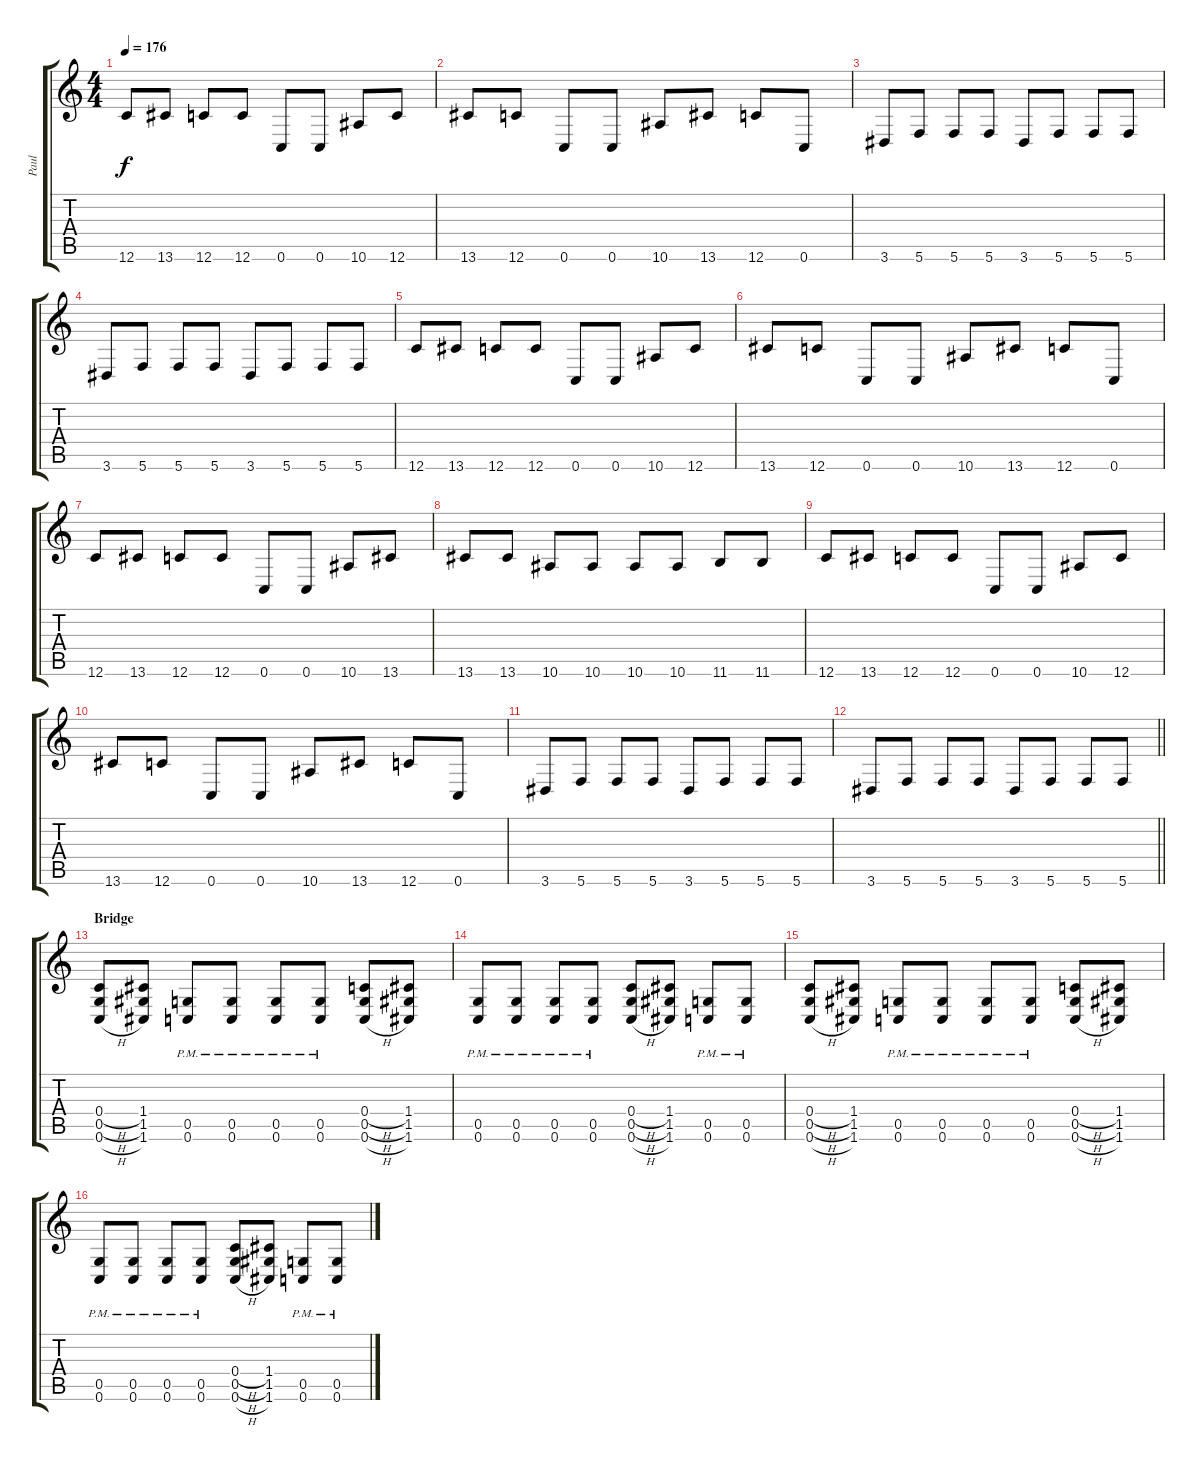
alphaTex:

\track ("Paul" "Paul") {instrument distortionguitar}
\staff {score tabs}
\tuning (D4 A3 F3 C3 G2 C2) {hide}
\ts (4 4)
\tempo 176
\clef g2
\ks c
12.6.8{dy f} 13.6.8 12.6.8 12.6.8 0.6.8 0.6.8 10.6.8 12.6.8 |
13.6.8 12.6.8 0.6.8 0.6.8 10.6.8 13.6.8 12.6.8 0.6.8 |
3.6.8 5.6.8 5.6.8 5.6.8 3.6.8 5.6.8 5.6.8 5.6.8 |
3.6.8 5.6.8 5.6.8 5.6.8 3.6.8 5.6.8 5.6.8 5.6.8 |
12.6.8 13.6.8 12.6.8 12.6.8 0.6.8 0.6.8 10.6.8 12.6.8 |
13.6.8 12.6.8 0.6.8 0.6.8 10.6.8 13.6.8 12.6.8 0.6.8 |
12.6.8 13.6.8 12.6.8 12.6.8 0.6.8 0.6.8 10.6.8 13.6.8 |
13.6.8 13.6.8 10.6.8 10.6.8 10.6.8 10.6.8 11.6.8 11.6.8 |
12.6.8 13.6.8 12.6.8 12.6.8 0.6.8 0.6.8 10.6.8 12.6.8 |
13.6.8 12.6.8 0.6.8 0.6.8 10.6.8 13.6.8 12.6.8 0.6.8 |
3.6.8 5.6.8 5.6.8 5.6.8 3.6.8 5.6.8 5.6.8 5.6.8 |
\barLineRight lightlight
3.6.8 5.6.8 5.6.8 5.6.8 3.6.8 5.6.8 5.6.8 5.6.8 |
\section ("" "Bridge ")
(0.4{h} 0.5{h} 0.6{h}).8 (1.4 1.5 1.6).8 (0.5{pm} 0.6{pm}).8 (0.5{pm} 0.6{pm}).8 (0.5{pm} 0.6{pm}).8 (0.5{pm} 0.6{pm}).8 (0.4{h} 0.5{h} 0.6{h}).8 (1.4 1.5 1.6).8 |
(0.5{pm} 0.6{pm}).8 (0.5{pm} 0.6{pm}).8 (0.5{pm} 0.6{pm}).8 (0.5{pm} 0.6{pm}).8 (0.4{h} 0.5{h} 0.6{h}).8 (1.4 1.5 1.6).8 (0.5{pm} 0.6{pm}).8 (0.5{pm} 0.6{pm}).8 |
(0.4{h} 0.5{h} 0.6{h}).8 (1.4 1.5 1.6).8 (0.5{pm} 0.6{pm}).8 (0.5{pm} 0.6{pm}).8 (0.5{pm} 0.6{pm}).8 (0.5{pm} 0.6{pm}).8 (0.4{h} 0.5{h} 0.6{h}).8 (1.4 1.5 1.6).8 |
(0.5{pm} 0.6{pm}).8 (0.5{pm} 0.6{pm}).8 (0.5{pm} 0.6{pm}).8 (0.5{pm} 0.6{pm}).8 (0.4{h} 0.5{h} 0.6{h}).8 (1.4 1.5 1.6).8 (0.5{pm} 0.6{pm}).8 (0.5{pm} 0.6{pm}).8
